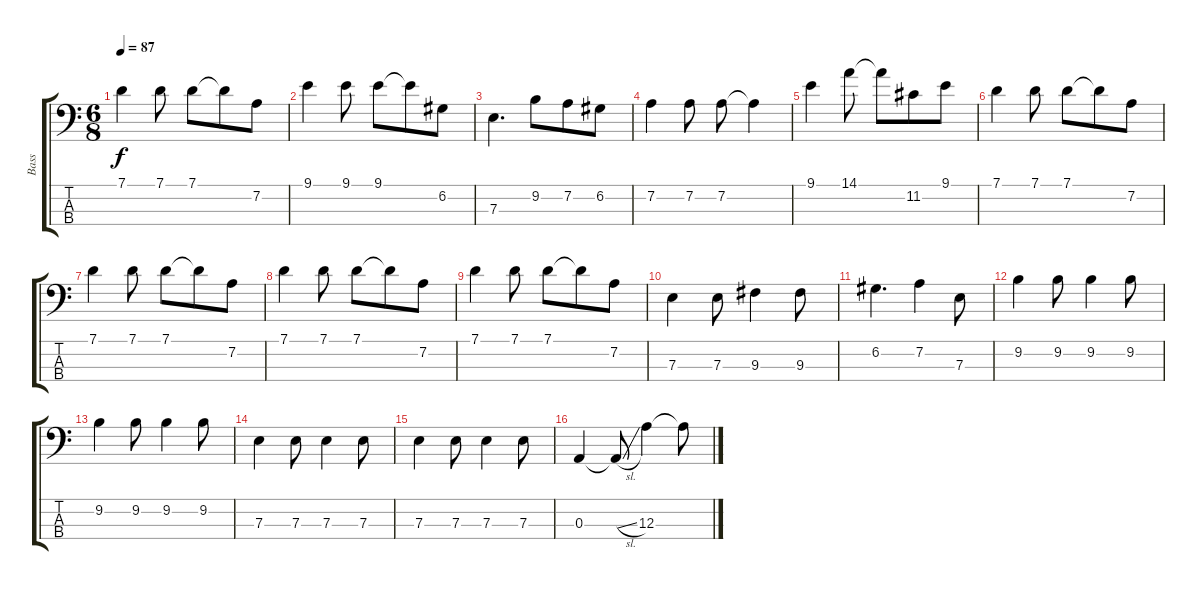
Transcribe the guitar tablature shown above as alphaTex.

\track ("Bass" "Bass") {instrument electricbassfinger}
\staff {score tabs}
\tuning (G2 D2 A1 E1) {hide}
\ts (6 8)
\tempo 87
\clef f4
\ks c
7.1.4{dy f} 7.1.8 7.1.8 7.1{t}.8 7.2.8 |
9.1.4 9.1.8 9.1.8 9.1{t}.8 6.2.8 |
7.3.4{d} 9.2.8 7.2.8 6.2.8 |
7.2.4 7.2.8 7.2.8 7.2{t}.4 |
9.1.4 14.1.8 14.1{t}.8 11.2.8 9.1.8 |
7.1.4 7.1.8 7.1.8 7.1{t}.8 7.2.8 |
7.1.4 7.1.8 7.1.8 7.1{t}.8 7.2.8 |
7.1.4 7.1.8 7.1.8 7.1{t}.8 7.2.8 |
7.1.4 7.1.8 7.1.8 7.1{t}.8 7.2.8 |
7.3.4 7.3.8 9.3.4 9.3.8 |
6.2.4{d} 7.2.4 7.3.8 |
9.2.4 9.2.8 9.2.4 9.2.8 |
9.2.4 9.2.8 9.2.4 9.2.8 |
7.3.4 7.3.8 7.3.4 7.3.8 |
7.3.4 7.3.8 7.3.4 7.3.8 |
0.3.4 0.3{sl t}.8 12.3.4 12.3{t}.8
